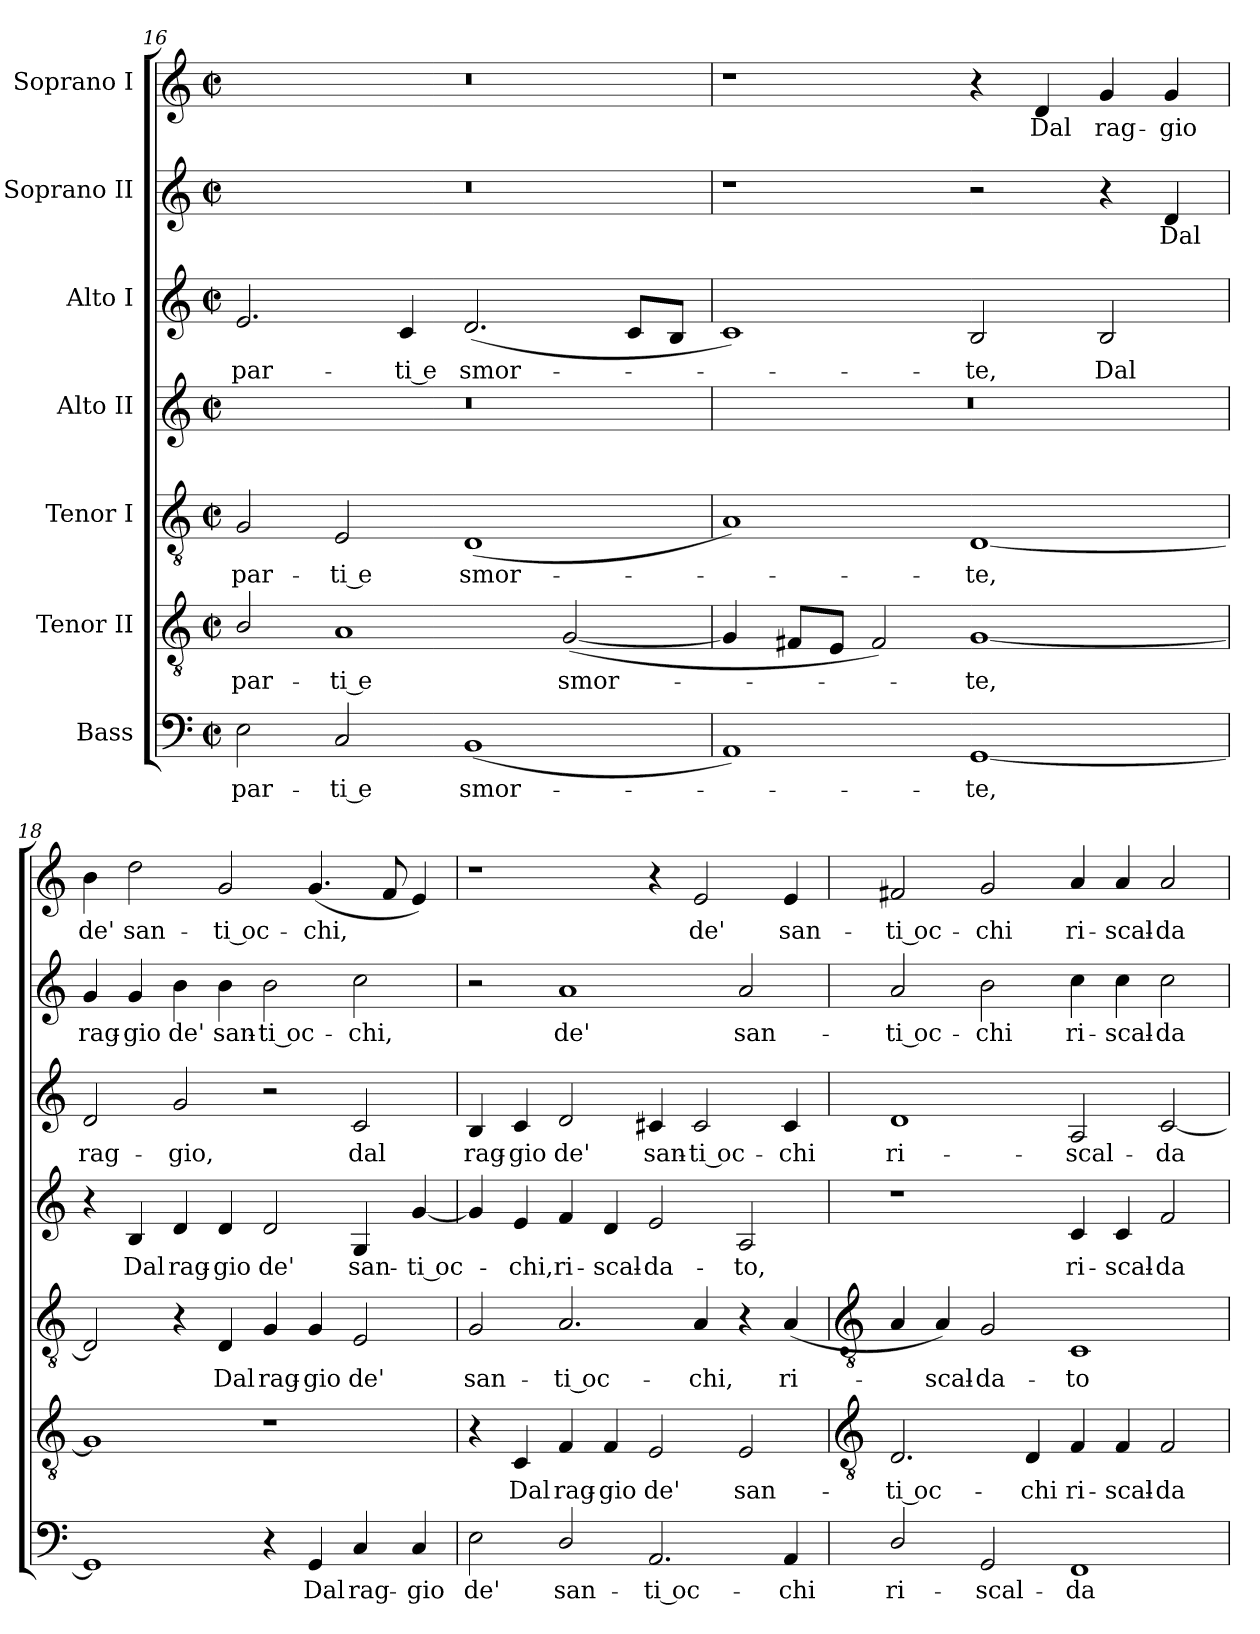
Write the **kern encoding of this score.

**kern	**text	**kern	**text	**kern	**text	**kern	**text	**kern	**text	**kern	**text	**kern	**text
*part7	*part7	*part6	*part6	*part5	*part5	*part4	*part4	*part3	*part3	*part2	*part2	*part1	*part1
*staff7	*staff7	*staff6	*staff6	*staff5	*staff5	*staff4	*staff4	*staff3	*staff3	*staff2	*staff2	*staff1	*staff1
*I"Bass	*	*I"Tenor II	*	*I"Tenor I	*	*I"Alto II	*	*I"Alto I	*	*I"Soprano II	*	*I"Soprano I	*
!!LO:LB:g=z
*clefF4	*	*clefGv2	*	*clefGv2	*	*clefG2	*	*clefG2	*	*clefG2	*	*clefG2	*
*k[]	*	*k[]	*	*k[]	*	*k[]	*	*k[]	*	*k[]	*	*k[]	*
*C:	*	*C:	*	*C:	*	*C:	*	*C:	*	*C:	*	*C:	*
*M4/2	*	*M4/2	*	*M4/2	*	*M4/2	*	*M4/2	*	*M4/2	*	*M4/2	*
*met(c|)	*	*met(c|)	*	*met(c|)	*	*met(c|)	*	*met(c|)	*	*met(c|)	*	*met(c|)	*
=16	=16	=16	=16	=16	=16	=16	=16	=16	=16	=16	=16	=16	=16
!	!LO:LY:b	!	!LO:LY:b	!	!LO:LY:b	!	!	!	!LO:LY:b	!	!	!	!
2E	par-	2B/	par-	2G	par-	0r	.	2.e	par-	0r	.	0r	.
!	!LO:LY:b	!	!LO:LY:b	!	!LO:LY:b	!	!	!	!	!	!	!	!
2C	-ti e	1A	-ti e	2E	-ti e	.	.	.	.	.	.	.	.
!	!	!	!	!	!	!	!	!	!LO:LY:b	!	!	!	!
.	.	.	.	.	.	.	.	4c	-ti e	.	.	.	.
!	!LO:LY:b	!	!	!	!LO:LY:b	!	!	!	!LO:LY:b	!	!	!	!
(<1BB	smor-	.	.	(<1D	smor-	.	.	(<2.d	smor-	.	.	.	.
!	!	!	!LO:LY:b	!	!	!	!	!	!	!	!	!	!
.	.	(<[2G	smor-	.	.	.	.	.	.	.	.	.	.
.	.	.	.	.	.	.	.	8cL	.	.	.	.	.
.	.	.	.	.	.	.	.	8BJ	.	.	.	.	.
=17	=17	=17	=17	=17	=17	=17	=17	=17	=17	=17	=17	=17	=17
1AA)	.	4G]	.	1A)	.	0r	.	1c)	.	1r	.	1r	.
.	.	8F#XL	.	.	.	.	.	.	.	.	.	.	.
.	.	8EJ	.	.	.	.	.	.	.	.	.	.	.
.	.	2F#)	.	.	.	.	.	.	.	.	.	.	.
!	!LO:LY:b	!	!LO:LY:b	!	!LO:LY:b	!	!	!	!LO:LY:b	!	!	!	!
[1GG	te,	[1G	te,	[1D	te,	.	.	2B	te,	2r	.	4r	.
!	!	!	!	!	!	!	!	!	!	!	!	!	!LO:LY:b
.	.	.	.	.	.	.	.	.	.	.	.	4d	Dal
!	!	!	!	!	!	!	!	!	!LO:LY:b	!	!	!	!LO:LY:b
.	.	.	.	.	.	.	.	2B	Dal	4r	.	4g	rag-
!	!	!	!	!	!	!	!	!	!	!	!LO:LY:b	!	!LO:LY:b
.	.	.	.	.	.	.	.	.	.	4d	Dal	4g	-gio
=18	=18	=18	=18	=18	=18	=18	=18	=18	=18	=18	=18	=18	=18
!	!	!	!	!	!	!	!	!	!LO:LY:b	!	!LO:LY:b	!	!LO:LY:b
1GG]	.	1G]	.	2D]	.	4r	.	2d	rag-	4g	rag-	4b	de'
!	!	!	!	!	!	!	!LO:LY:b	!	!	!	!LO:LY:b	!	!LO:LY:b
.	.	.	.	.	.	4B	Dal	.	.	4g	-gio	2dd	san-
!	!	!	!	!	!	!	!LO:LY:b	!	!LO:LY:b	!	!LO:LY:b	!	!
.	.	.	.	4r	.	4d	rag-	2g	-gio,	4b	de'	.	.
!	!	!	!	!	!LO:LY:b	!	!LO:LY:b	!	!	!	!LO:LY:b	!	!LO:LY:b
.	.	.	.	4D	Dal	4d	-gio	.	.	4b	san-	2g	-ti oc-
!	!	!	!	!	!LO:LY:b	!	!LO:LY:b	!	!	!	!LO:LY:b	!	!
4r	.	1r	.	4G	rag-	2d	de'	2r	.	2b	-ti oc-	.	.
!	!LO:LY:b	!	!	!	!LO:LY:b	!	!	!	!	!	!	!	!LO:LY:b
4GG	Dal	.	.	4G	-gio	.	.	.	.	.	.	(<4.g	-chi,
!	!LO:LY:b	!	!	!	!LO:LY:b	!	!LO:LY:b	!	!LO:LY:b	!	!LO:LY:b	!	!
4C	rag-	.	.	2E	de'	4G	san-	2c	dal	2cc	-chi,	.	.
.	.	.	.	.	.	.	.	.	.	.	.	8f	.
!	!LO:LY:b	!	!	!	!	!	!LO:LY:b	!	!	!	!	!	!
4C	-gio	.	.	.	.	[4g	-ti oc-	.	.	.	.	4e)	.
=19	=19	=19	=19	=19	=19	=19	=19	=19	=19	=19	=19	=19	=19
!	!LO:LY:b	!	!	!	!LO:LY:b	!	!	!	!LO:LY:b	!	!	!	!
2E	de'	4r	.	2G	san-	4g]	.	4B	rag-	2r	.	1r	.
!	!	!	!LO:LY:b	!	!	!	!LO:LY:b	!	!LO:LY:b	!	!	!	!
.	.	4C	Dal	.	.	4e	chi,	4c	-gio	.	.	.	.
!	!LO:LY:b	!	!LO:LY:b	!	!LO:LY:b	!	!LO:LY:b	!	!LO:LY:b	!	!LO:LY:b	!	!
2D/	san-	4F	rag-	2.A	-ti oc-	4f	ri-	2d	de'	1a	de'	.	.
!	!	!	!LO:LY:b	!	!	!	!LO:LY:b	!	!	!	!	!	!
.	.	4F	-gio	.	.	4d	-scal-	.	.	.	.	.	.
!	!LO:LY:b	!	!LO:LY:b	!	!	!	!LO:LY:b	!	!LO:LY:b	!	!	!	!
2.AA	-ti oc-	2E	de'	.	.	2e	-da-	4c#X	san-	.	.	4r	.
!	!	!	!	!	!LO:LY:b	!	!	!	!LO:LY:b	!	!	!	!LO:LY:b
.	.	.	.	4A	-chi,	.	.	2c#	-ti oc-	.	.	2e	de'
!	!	!	!LO:LY:b	!	!	!	!LO:LY:b	!	!	!	!LO:LY:b	!	!
.	.	2E	san-	4r	.	2A	-to,	.	.	2a	san-	.	.
!	!LO:LY:b	!	!	!	!LO:LY:b	!	!	!	!LO:LY:b	!	!	!	!LO:LY:b
4AA	-chi	.	.	(<4A	ri-	.	.	4c#	-chi	.	.	4e	san-
!!LO:LB:g=z
=20	=20	=20	=20	=20	=20	=20	=20	=20	=20	=20	=20	=20	=20
*	*	*clefGv2	*	*clefGv2	*	*	*	*	*	*	*	*	*
!	!LO:LY:b	!	!LO:LY:b	!	!	!	!	!	!LO:LY:b	!	!LO:LY:b	!	!LO:LY:b
2D/	ri-	2.D	-ti oc-	4A	.	1r	.	1d	ri-	2a	-ti oc-	2f#X	-ti oc-
!	!	!	!	!	!LO:LY:b	!	!	!	!	!	!	!	!
.	.	.	.	4A)	scal-	.	.	.	.	.	.	.	.
!	!LO:LY:b	!	!	!	!LO:LY:b	!	!	!	!	!	!LO:LY:b	!	!LO:LY:b
2GG	-scal-	.	.	2G	-da-	.	.	.	.	2b	-chi	2g	-chi
!	!	!	!LO:LY:b	!	!	!	!	!	!	!	!	!	!
.	.	4D	-chi	.	.	.	.	.	.	.	.	.	.
!	!LO:LY:b	!	!LO:LY:b	!	!LO:LY:b	!	!LO:LY:b	!	!LO:LY:b	!	!LO:LY:b	!	!LO:LY:b
1FF	-da-	4F	ri-	1C	-to	4c	ri-	2A	-scal-	4cc	ri-	4a	ri-
!	!	!	!LO:LY:b	!	!	!	!LO:LY:b	!	!	!	!LO:LY:b	!	!LO:LY:b
.	.	4F	-scal-	.	.	4c	-scal-	.	.	4cc	-scal-	4a	-scal-
!	!	!	!LO:LY:b	!	!	!	!LO:LY:b	!	!LO:LY:b	!	!LO:LY:b	!	!LO:LY:b
.	.	2F	-da-	.	.	2f	-da-	[2c	-da-	2cc	-da-	2a	-da-
=	=	=	=	=	=	=	=	=	=	=	=	=	=
*-	*-	*-	*-	*-	*-	*-	*-	*-	*-	*-	*-	*-	*-
